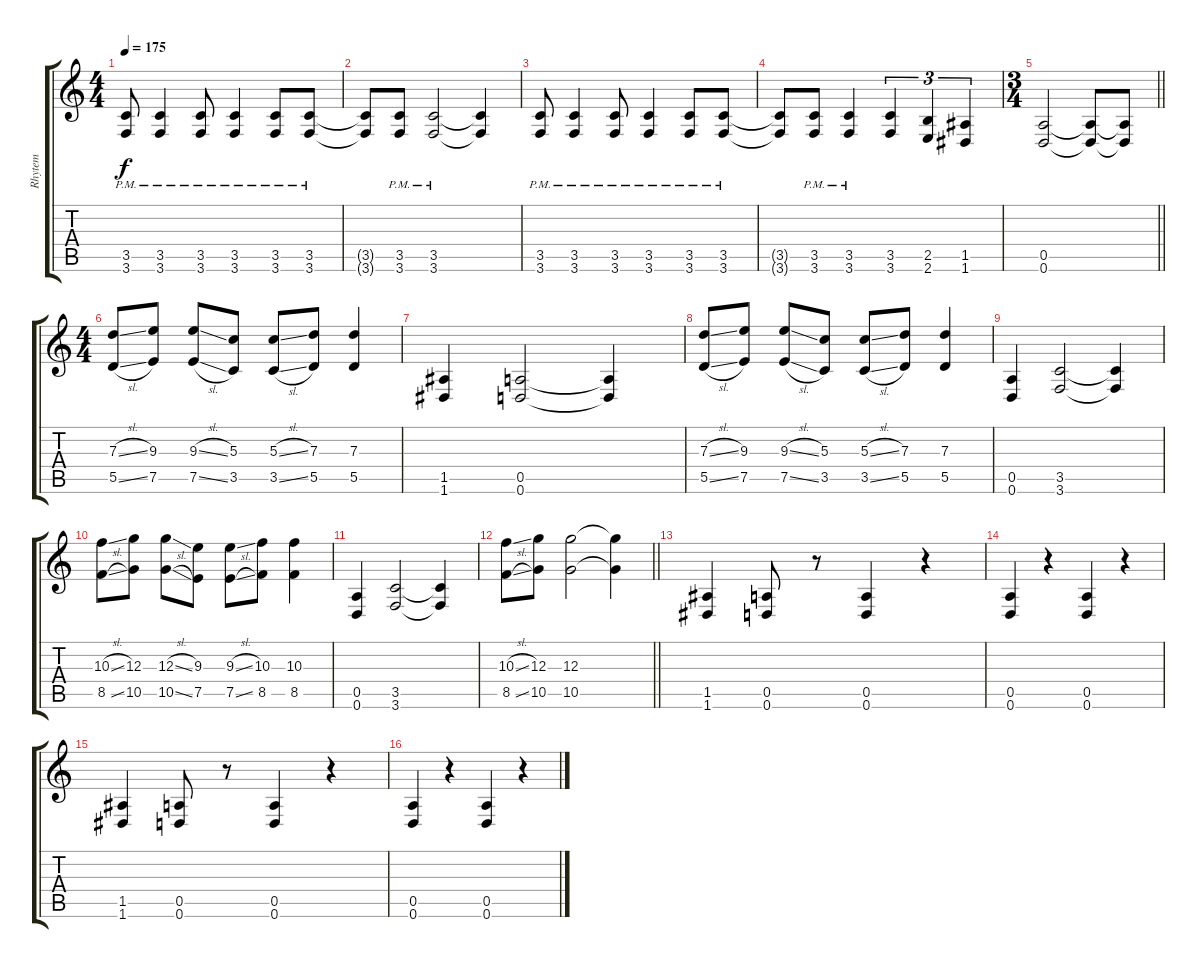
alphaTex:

\track ("Rhytem" "Rhytem") {instrument distortionguitar}
\staff {score tabs}
\tuning (E4 B3 G3 D3 A2 D2) {hide}
\ts (4 4)
\tempo 175
\clef g2
\ks c
(3.5{pm} 3.6{pm}).8{dy f} (3.5{pm} 3.6{pm}).4 (3.5{pm} 3.6{pm}).8 (3.5{pm} 3.6{pm}).4 (3.5{pm} 3.6{pm}).8 (3.5{pm} 3.6{pm}).8 |
(3.5{t} 3.6{t}).8 (3.5{pm} 3.6{pm}).8 (3.5{pm} 3.6{pm}).2 (3.5{t} 3.6{t}).4 |
(3.5{pm} 3.6{pm}).8 (3.5{pm} 3.6{pm}).4 (3.5{pm} 3.6{pm}).8 (3.5{pm} 3.6{pm}).4 (3.5{pm} 3.6{pm}).8 (3.5{pm} 3.6{pm}).8 |
(3.5{t} 3.6{t}).8 (3.5{pm} 3.6{pm}).8 (3.5{pm} 3.6{pm}).4 (3.5 3.6).4{tu (3 2)} (2.5 2.6).4{tu (3 2)} (1.5 1.6).4{tu (3 2)} |
\ts (3 4)
\barLineRight lightlight
(0.5 0.6).2 (0.5{t} 0.6{t}).8 (0.5{t} 0.6{t}).8 |
\ts (4 4)
(7.3{sl} 5.5{sl}).8 (9.3 7.5).8 (9.3{sl} 7.5{sl}).8 (5.3 3.5).8 (5.3{sl} 3.5{sl}).8 (7.3 5.5).8 (7.3 5.5).4 |
(1.5 1.6).4 (0.5 0.6).2 (0.5{t} 0.6{t}).4 |
(7.3{sl} 5.5{sl}).8 (9.3 7.5).8 (9.3{sl} 7.5{sl}).8 (5.3 3.5).8 (5.3{sl} 3.5{sl}).8 (7.3 5.5).8 (7.3 5.5).4 |
(0.5 0.6).4 (3.5 3.6).2 (3.5{t} 3.6{t}).4 |
(10.3{sl} 8.5{sl}).8 (12.3 10.5).8 (12.3{sl} 10.5{sl}).8 (9.3 7.5).8 (9.3{sl} 7.5{sl}).8 (10.3 8.5).8 (10.3 8.5).4 |
(0.5 0.6).4 (3.5 3.6).2 (3.5{t} 3.6{t}).4 |
\barLineRight lightlight
(10.3{sl} 8.5{sl}).8 (12.3 10.5).8 (12.3 10.5).2 (12.3{t} 10.5{t}).4 |
(1.5 1.6).4 (0.5 0.6).8 r.8 (0.5 0.6).4 r.4 |
(0.5 0.6).4 r.4 (0.5 0.6).4 r.4 |
(1.5 1.6).4 (0.5 0.6).8 r.8 (0.5 0.6).4 r.4 |
(0.5 0.6).4 r.4 (0.5 0.6).4 r.4
